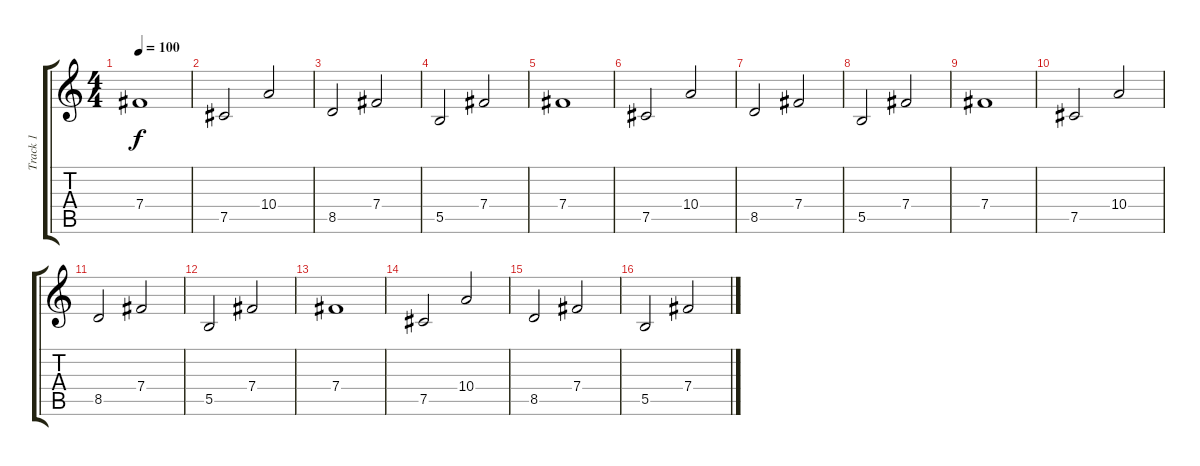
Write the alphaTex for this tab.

\track ("Track 1" "Track 1") {instrument acousticguitarsteel}
\staff {score tabs}
\tuning (Db4 Ab3 E3 B2 Gb2 Db2) {hide}
\ts (4 4)
\tempo 100
\clef g2
\ks c
7.4.1{dy f} |
7.5.2 10.4.2 |
8.5.2 7.4.2 |
5.5.2 7.4.2 |
7.4.1 |
7.5.2 10.4.2 |
8.5.2 7.4.2 |
5.5.2 7.4.2 |
7.4.1 |
7.5.2 10.4.2 |
8.5.2 7.4.2 |
5.5.2 7.4.2 |
7.4.1 |
7.5.2 10.4.2 |
8.5.2 7.4.2 |
5.5.2 7.4.2
